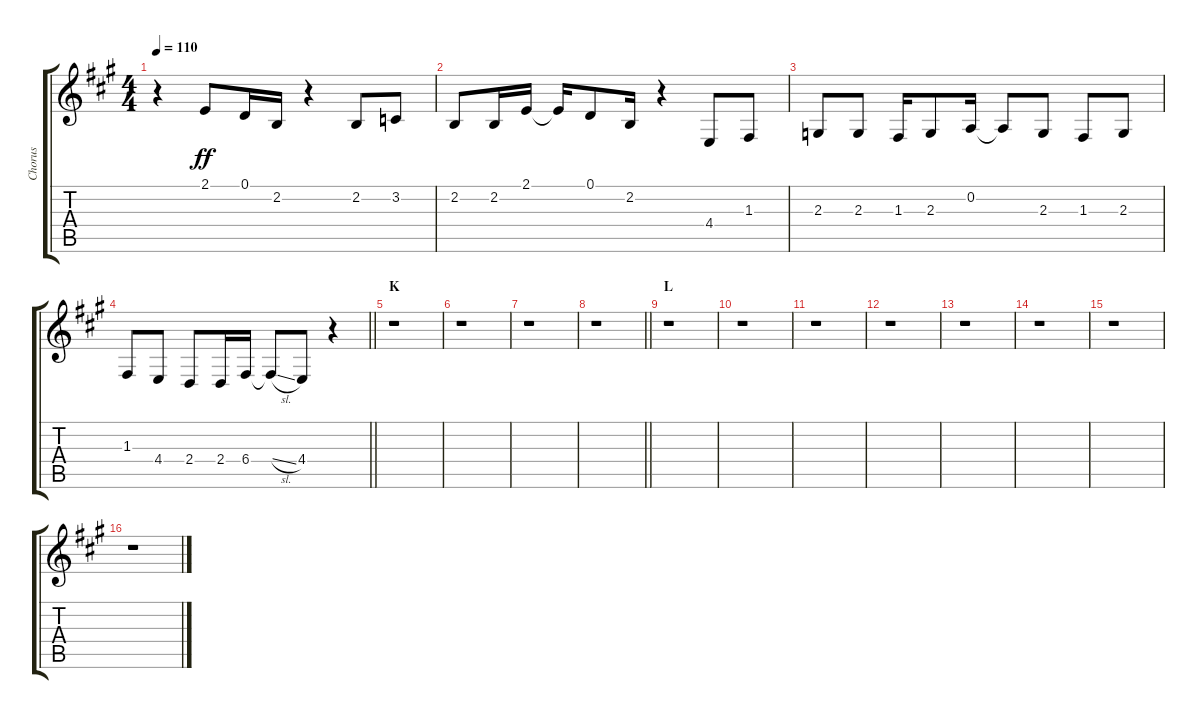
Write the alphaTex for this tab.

\track ("Chorus" "Chorus") {instrument voiceoohs}
\staff {score tabs}
\tuning (D4 A3 F3 C3 G2 D2) {hide}
\ts (4 4)
\tempo 110
\clef g2
\ks a
r.4{dy ff} 2.1.8 0.1.16 2.2.16 r.4 2.2.8 3.2.8 |
2.2.8 2.2.16 2.1.16 2.1{t}.16 0.1.8 2.2.16 r.4 4.4.8 1.3.8 |
2.3.8 2.3.8 1.3.16 2.3.8 0.2.16 0.2{t}.8 2.3.8 1.3.8 2.3.8 |
\barLineRight lightlight
1.3.8 4.4.8 2.4.8 2.4.16 6.4.16 6.4{sl t}.8 4.4.8 r.4 |
\section ("" "K")
r.1 |
r.1 |
r.1 |
\barLineRight lightlight
r.1 |
\section ("" "L")
r.1 |
r.1 |
r.1 |
r.1 |
r.1 |
r.1 |
r.1 |
r.1
